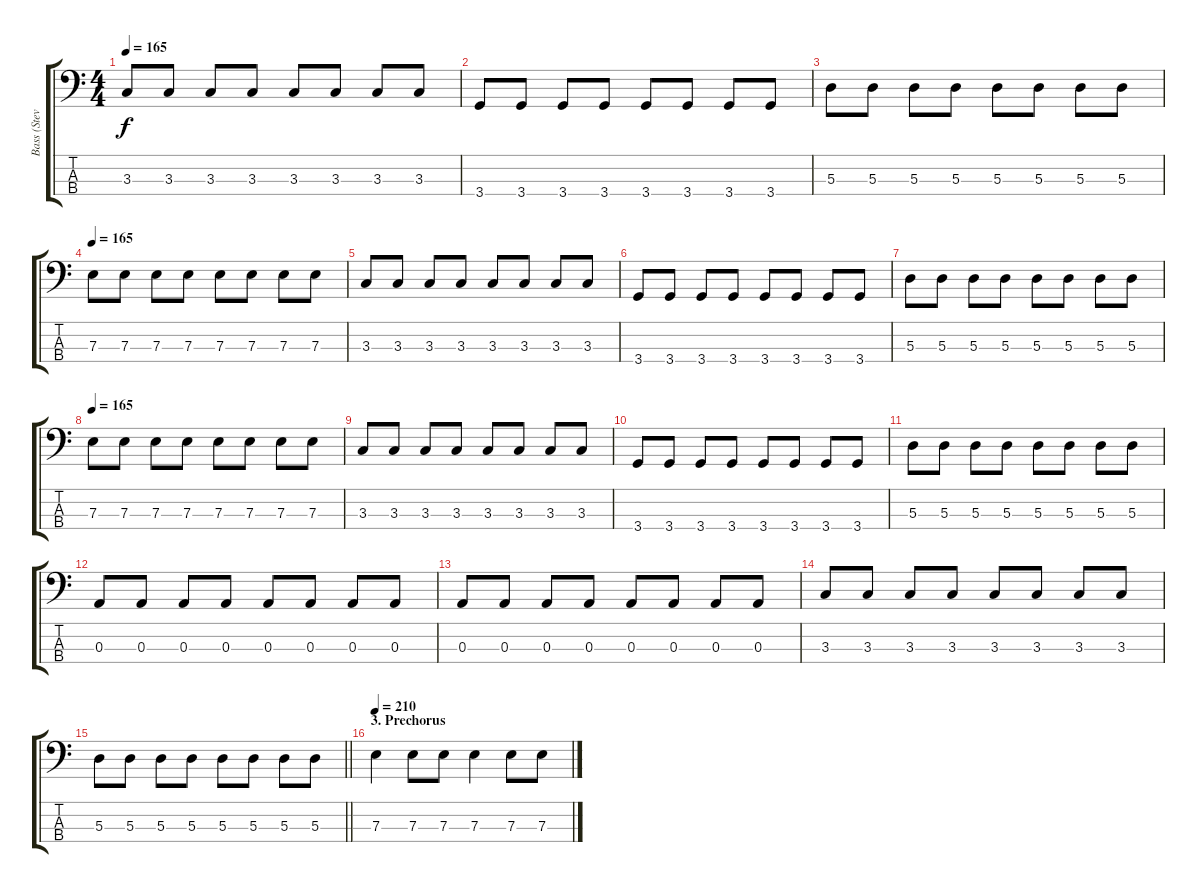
\track ("Bass (Steve Harris)" "Bass (Stev") {instrument electricbassfinger}
\staff {score tabs}
\tuning (G2 D2 A1 E1) {hide}
\ts (4 4)
\tempo 165
\clef f4
\ks c
3.3.8{dy f} 3.3.8 3.3.8 3.3.8 3.3.8 3.3.8 3.3.8 3.3.8 |
3.4.8 3.4.8 3.4.8 3.4.8 3.4.8 3.4.8 3.4.8 3.4.8 |
5.3.8 5.3.8 5.3.8 5.3.8 5.3.8 5.3.8 5.3.8 5.3.8 |
\tempo 165
7.3.8 7.3.8 7.3.8 7.3.8 7.3.8 7.3.8 7.3.8 7.3.8 |
3.3.8 3.3.8 3.3.8 3.3.8 3.3.8 3.3.8 3.3.8 3.3.8 |
3.4.8 3.4.8 3.4.8 3.4.8 3.4.8 3.4.8 3.4.8 3.4.8 |
5.3.8 5.3.8 5.3.8 5.3.8 5.3.8 5.3.8 5.3.8 5.3.8 |
\tempo 165
7.3.8 7.3.8 7.3.8 7.3.8 7.3.8 7.3.8 7.3.8 7.3.8 |
3.3.8 3.3.8 3.3.8 3.3.8 3.3.8 3.3.8 3.3.8 3.3.8 |
3.4.8 3.4.8 3.4.8 3.4.8 3.4.8 3.4.8 3.4.8 3.4.8 |
5.3.8 5.3.8 5.3.8 5.3.8 5.3.8 5.3.8 5.3.8 5.3.8 |
0.3.8 0.3.8 0.3.8 0.3.8 0.3.8 0.3.8 0.3.8 0.3.8 |
0.3.8 0.3.8 0.3.8 0.3.8 0.3.8 0.3.8 0.3.8 0.3.8 |
3.3.8 3.3.8 3.3.8 3.3.8 3.3.8 3.3.8 3.3.8 3.3.8 |
\barLineRight lightlight
5.3.8 5.3.8 5.3.8 5.3.8 5.3.8 5.3.8 5.3.8 5.3.8 |
\section ("" "3. Prechorus")
\tempo 210
7.3.4 7.3.8 7.3.8 7.3.4 7.3.8 7.3.8
